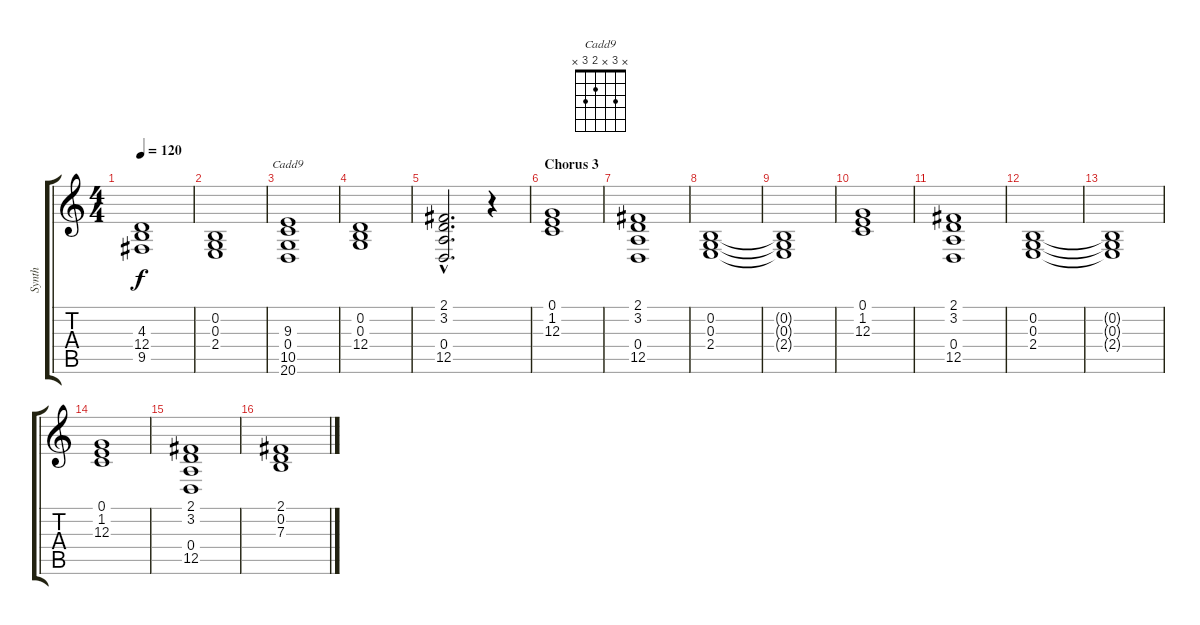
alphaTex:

\track ("Synth" "Synth") {instrument stringensemble2}
\staff {score tabs}
\tuning (E4 B3 G3 D3 A2 E2) {hide}
\chord ("Cadd9" x 3 x 2 3 x)
\ts (4 4)
\tempo 120
\clef g2
\ks c
(4.3 12.4 9.5).1{dy f} |
(0.2 0.3 2.4).1 |
(9.3 0.4 10.5 20.6).1{ch "Cadd9"} |
(0.2 0.3 12.4).1 |
(2.1{hac} 3.2{hac} 0.4{hac} 12.5{hac}).2{d} r.4 |
\section ("" "Chorus 3")
(0.1 1.2 12.3).1 |
(2.1 3.2 0.4 12.5).1 |
(0.2 0.3 2.4).1 |
(0.2{t} 0.3{t} 2.4{t}).1 |
(0.1 1.2 12.3).1 |
(2.1 3.2 0.4 12.5).1 |
(0.2 0.3 2.4).1 |
(0.2{t} 0.3{t} 2.4{t}).1 |
(0.1 1.2 12.3).1 |
(2.1 3.2 0.4 12.5).1 |
(2.1 0.2 7.3).1
